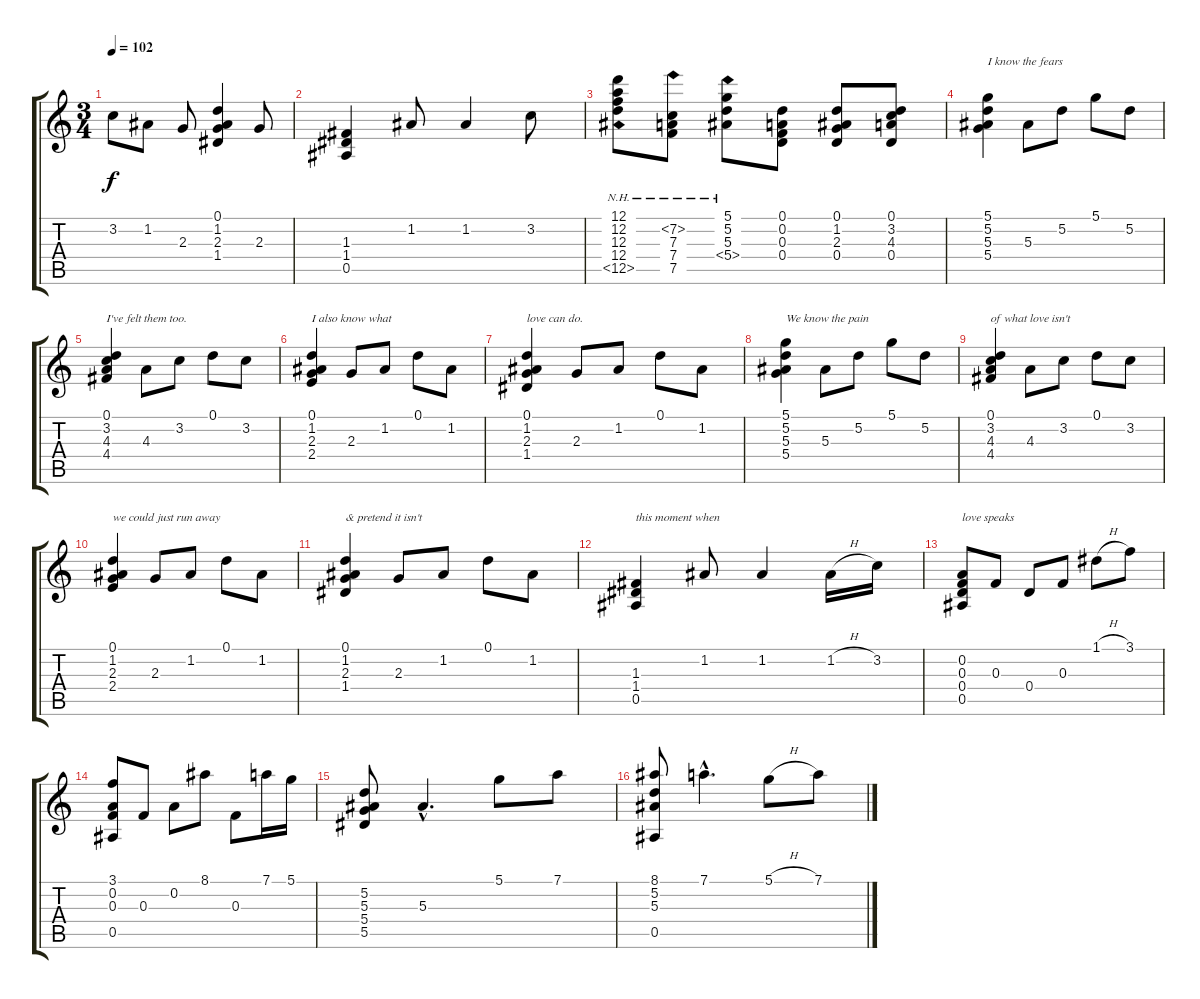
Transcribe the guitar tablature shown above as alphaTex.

\track "" {instrument acousticguitarnylon}
\staff {score tabs}
\tuning (D4 A3 F3 D3 Bb2 F2) {hide}
\ts (3 4)
\tempo 102
\clef g2
\ks c
3.2.8{dy f} 1.2.8 2.3.8 (0.1 1.2 2.3 1.4).4 2.3.8 |
(1.3 1.4 0.5).4 1.2.8 1.2.4 3.2.8 |
(12.1 12.2 12.3 12.4 12.5{nh}).8 (7.2{nh} 7.3 7.4 7.5).8 (5.1 5.2 5.3 5.4{nh}).8 (0.1 0.2 0.3 0.4).8 (0.1 1.2 2.3 0.4).8 (0.1 3.2 4.3 0.4).8 |
(5.1 5.2 5.3 5.4).4{txt "I know the fears"} 5.3.8 5.2.8 5.1.8 5.2.8 |
(0.1 3.2 4.3 4.4).4{txt "I've felt them too."} 4.3.8 3.2.8 0.1.8 3.2.8 |
(0.1 1.2 2.3 2.4).4{txt "I also know what "} 2.3.8 1.2.8 0.1.8 1.2.8 |
(0.1 1.2 2.3 1.4).4{txt "love can do."} 2.3.8 1.2.8 0.1.8 1.2.8 |
(5.1 5.2 5.3 5.4).4{txt "We know the pain"} 5.3.8 5.2.8 5.1.8 5.2.8 |
(0.1 3.2 4.3 4.4).4{txt "of what love isn't"} 4.3.8 3.2.8 0.1.8 3.2.8 |
(0.1 1.2 2.3 2.4).4{txt "we could just run away "} 2.3.8 1.2.8 0.1.8 1.2.8 |
(0.1 1.2 2.3 1.4).4{txt "& pretend it isn't"} 2.3.8 1.2.8 0.1.8 1.2.8 |
(1.3 1.4 0.5).4{txt "this moment when"} 1.2.8 1.2.4 1.2{h}.16 3.2.16 |
(0.2 0.3 0.4 0.5).8{txt "love speaks"} 0.3.8 0.4.8 0.3.8 1.1{h}.8 3.1.8 |
(3.1 0.2 0.3 0.5).8 0.3.8 0.2.8 8.1.8 0.3.8 7.1.16 5.1.16 |
(5.2 5.3 5.4 5.5).8 5.3{hac}.4{d} 5.1.8 7.1.8 |
(8.1 5.2 5.3 0.5).8 7.1{hac}.4{d} 5.1{h}.8 7.1.8
